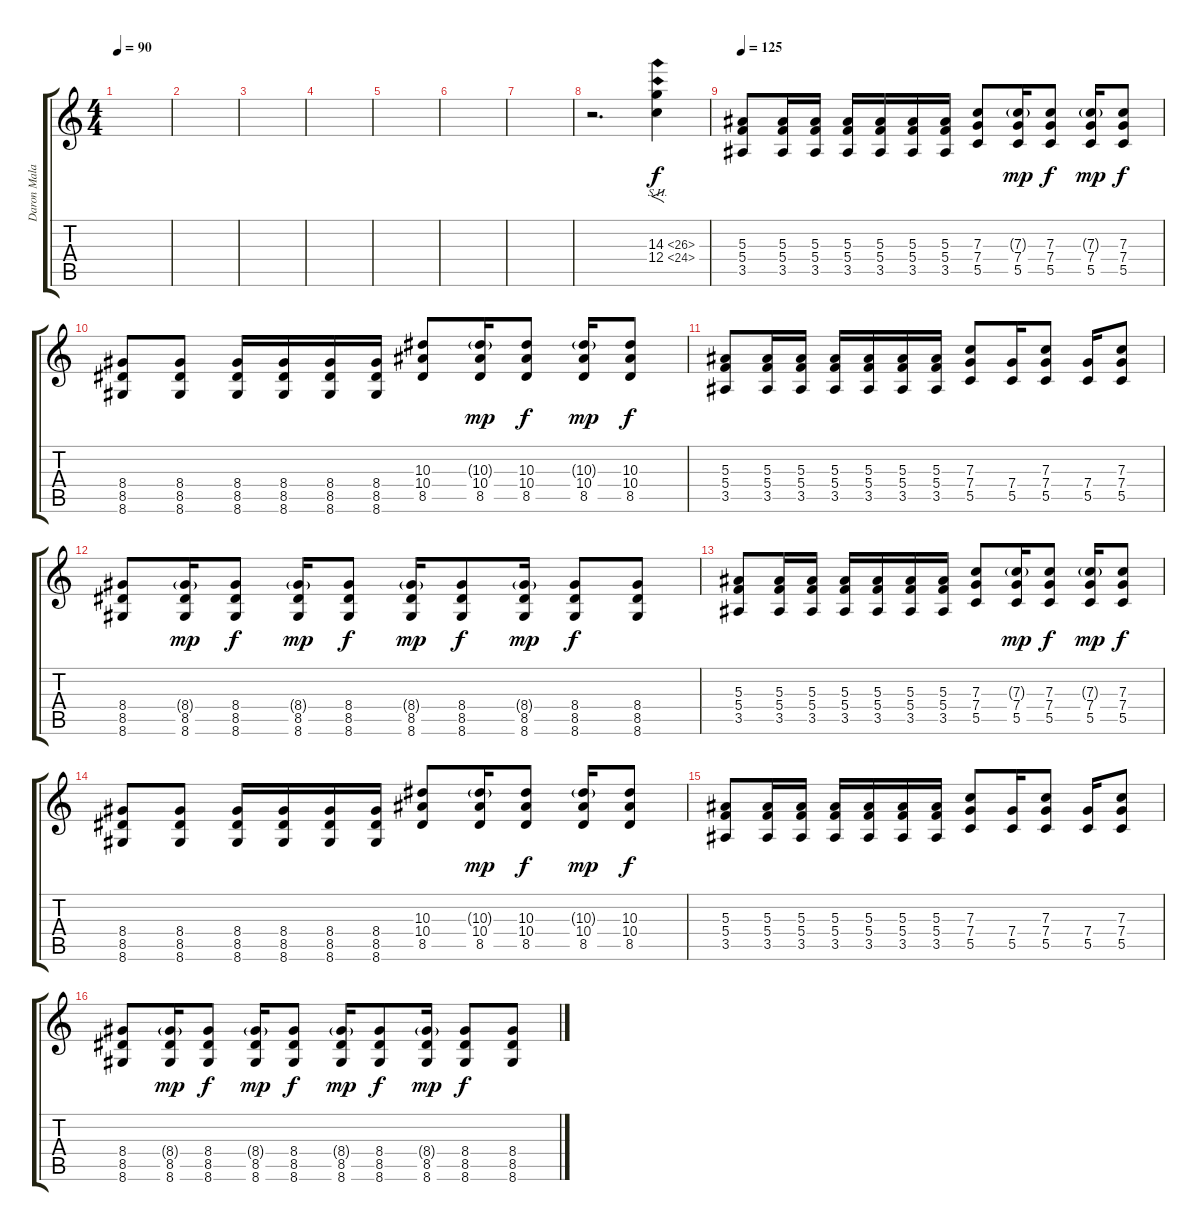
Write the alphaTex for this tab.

\track ("Daron Malakian" "Daron Mala") {instrument distortionguitar}
\staff {score tabs}
\tuning (D4 A3 F3 C3 G2 C2) {hide}
\ts (4 4)
\tempo 90
\clef g2
\ks c
|
|
|
|
|
|
|
r.2{d} (14.3{sh 12} 12.4{sh 12}).4{f} |
\tempo 125
(5.3 5.4 3.5).8 (5.3 5.4 3.5).16 (5.3 5.4 3.5).16 (5.3 5.4 3.5).16 (5.3 5.4 3.5).16 (5.3 5.4 3.5).16 (5.3 5.4 3.5).16 (7.3 7.4 5.5).8 (7.3{g} 7.4 5.5).16{dy mp} (7.3 7.4 5.5).8{dy f} (7.3{g} 7.4 5.5).16{dy mp} (7.3 7.4 5.5).8{dy f} |
(8.4 8.5 8.6).8 (8.4 8.5 8.6).8 (8.4 8.5 8.6).16 (8.4 8.5 8.6).16 (8.4 8.5 8.6).16 (8.4 8.5 8.6).16 (10.3 10.4 8.5).8 (10.3{g} 10.4 8.5).16{dy mp} (10.3 10.4 8.5).8{dy f} (10.3{g} 10.4 8.5).16{dy mp} (10.3 10.4 8.5).8{dy f} |
(5.3 5.4 3.5).8 (5.3 5.4 3.5).16 (5.3 5.4 3.5).16 (5.3 5.4 3.5).16 (5.3 5.4 3.5).16 (5.3 5.4 3.5).16 (5.3 5.4 3.5).16 (7.3 7.4 5.5).8 (7.4 5.5).16 (7.3 7.4 5.5).8 (7.4 5.5).16 (7.3 7.4 5.5).8 |
(8.4 8.5 8.6).8 (8.4{g} 8.5 8.6).16{dy mp} (8.4 8.5 8.6).8{dy f} (8.4{g} 8.5 8.6).16{dy mp} (8.4 8.5 8.6).8{dy f} (8.4{g} 8.5 8.6).16{dy mp} (8.4 8.5 8.6).8{dy f} (8.4{g} 8.5 8.6).16{dy mp} (8.4 8.5 8.6).8{dy f} (8.4 8.5 8.6).8 |
(5.3 5.4 3.5).8 (5.3 5.4 3.5).16 (5.3 5.4 3.5).16 (5.3 5.4 3.5).16 (5.3 5.4 3.5).16 (5.3 5.4 3.5).16 (5.3 5.4 3.5).16 (7.3 7.4 5.5).8 (7.3{g} 7.4 5.5).16{dy mp} (7.3 7.4 5.5).8{dy f} (7.3{g} 7.4 5.5).16{dy mp} (7.3 7.4 5.5).8{dy f} |
(8.4 8.5 8.6).8 (8.4 8.5 8.6).8 (8.4 8.5 8.6).16 (8.4 8.5 8.6).16 (8.4 8.5 8.6).16 (8.4 8.5 8.6).16 (10.3 10.4 8.5).8 (10.3{g} 10.4 8.5).16{dy mp} (10.3 10.4 8.5).8{dy f} (10.3{g} 10.4 8.5).16{dy mp} (10.3 10.4 8.5).8{dy f} |
(5.3 5.4 3.5).8 (5.3 5.4 3.5).16 (5.3 5.4 3.5).16 (5.3 5.4 3.5).16 (5.3 5.4 3.5).16 (5.3 5.4 3.5).16 (5.3 5.4 3.5).16 (7.3 7.4 5.5).8 (7.4 5.5).16 (7.3 7.4 5.5).8 (7.4 5.5).16 (7.3 7.4 5.5).8 |
(8.4 8.5 8.6).8 (8.4{g} 8.5 8.6).16{dy mp} (8.4 8.5 8.6).8{dy f} (8.4{g} 8.5 8.6).16{dy mp} (8.4 8.5 8.6).8{dy f} (8.4{g} 8.5 8.6).16{dy mp} (8.4 8.5 8.6).8{dy f} (8.4{g} 8.5 8.6).16{dy mp} (8.4 8.5 8.6).8{dy f} (8.4 8.5 8.6).8
